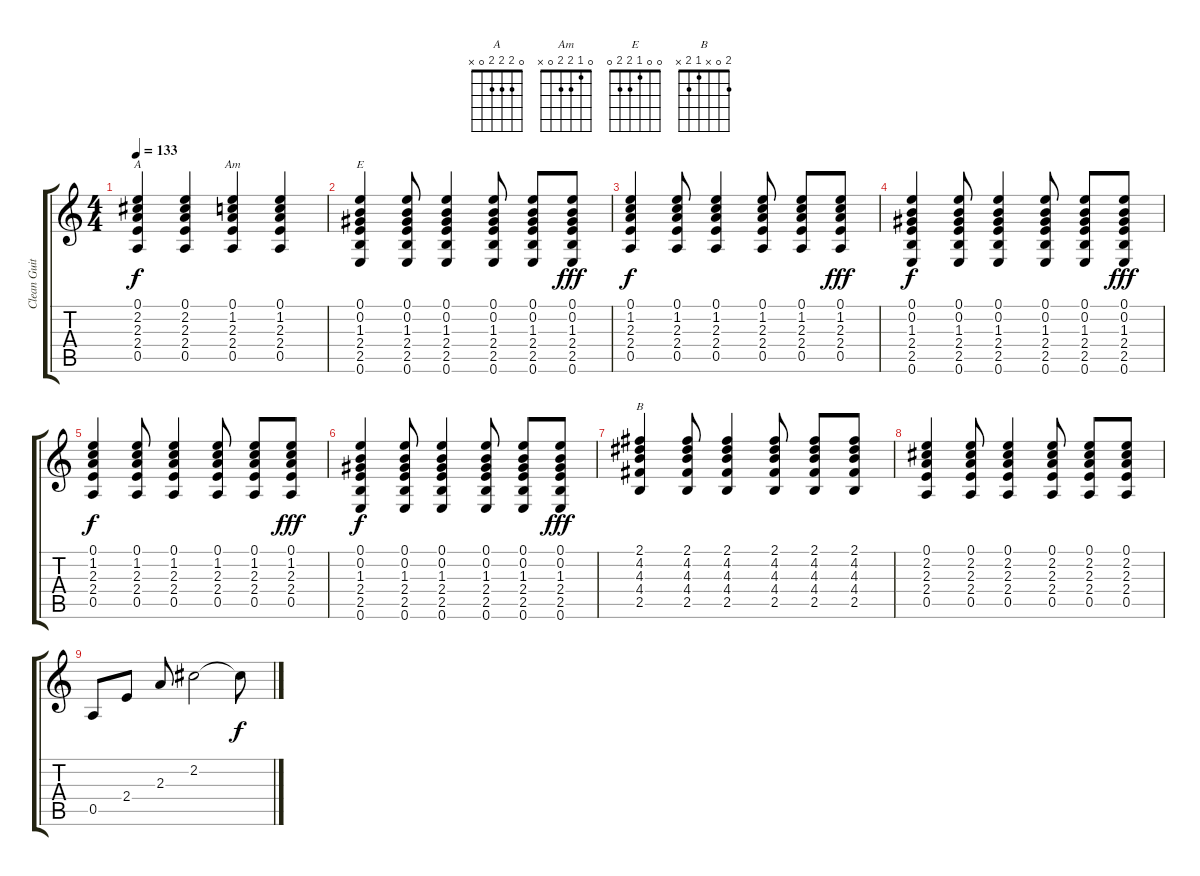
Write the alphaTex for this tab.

\track ("Clean Guitar" "Clean Guit") {instrument electricguitarclean}
\staff {score tabs}
\tuning (E4 B3 G3 D3 A2 E2) {hide}
\chord ("A" 0 2 2 2 0 x)
\chord ("Am" 0 1 2 2 0 x)
\chord ("E" 0 0 1 2 2 0)
\chord ("B" 2 0 x 1 2 x)
\ts (4 4)
\tempo 133
\clef g2
\ks c
(0.1 2.2 2.3 2.4 0.5).4{ch "A" dy f} (0.1 2.2 2.3 2.4 0.5).4 (0.1 1.2 2.3 2.4 0.5).4{ch "Am"} (0.1 1.2 2.3 2.4 0.5).4 |
(0.1 0.2 1.3 2.4 2.5 0.6).4{ch "E"} (0.1 0.2 1.3 2.4 2.5 0.6).8 (0.1 0.2 1.3 2.4 2.5 0.6).4 (0.1 0.2 1.3 2.4 2.5 0.6).8 (0.1 0.2 1.3 2.4 2.5 0.6).8 (0.1 0.2 1.3 2.4 2.5 0.6).8{dy fff} |
(0.1 1.2 2.3 2.4 0.5).4{dy f} (0.1 1.2 2.3 2.4 0.5).8 (0.1 1.2 2.3 2.4 0.5).4 (0.1 1.2 2.3 2.4 0.5).8 (0.1 1.2 2.3 2.4 0.5).8 (0.1 1.2 2.3 2.4 0.5).8{dy fff} |
(0.1 0.2 1.3 2.4 2.5 0.6).4{dy f} (0.1 0.2 1.3 2.4 2.5 0.6).8 (0.1 0.2 1.3 2.4 2.5 0.6).4 (0.1 0.2 1.3 2.4 2.5 0.6).8 (0.1 0.2 1.3 2.4 2.5 0.6).8 (0.1 0.2 1.3 2.4 2.5 0.6).8{dy fff} |
(0.1 1.2 2.3 2.4 0.5).4{dy f} (0.1 1.2 2.3 2.4 0.5).8 (0.1 1.2 2.3 2.4 0.5).4 (0.1 1.2 2.3 2.4 0.5).8 (0.1 1.2 2.3 2.4 0.5).8 (0.1 1.2 2.3 2.4 0.5).8{dy fff} |
(0.1 0.2 1.3 2.4 2.5 0.6).4{dy f} (0.1 0.2 1.3 2.4 2.5 0.6).8 (0.1 0.2 1.3 2.4 2.5 0.6).4 (0.1 0.2 1.3 2.4 2.5 0.6).8 (0.1 0.2 1.3 2.4 2.5 0.6).8 (0.1 0.2 1.3 2.4 2.5 0.6).8{dy fff} |
(2.1 4.2 4.3 4.4 2.5).4{ch "B"} (2.1 4.2 4.3 4.4 2.5).8 (2.1 4.2 4.3 4.4 2.5).4 (2.1 4.2 4.3 4.4 2.5).8 (2.1 4.2 4.3 4.4 2.5).8 (2.1 4.2 4.3 4.4 2.5).8 |
(0.1 2.2 2.3 2.4 0.5).4 (0.1 2.2 2.3 2.4 0.5).8 (0.1 2.2 2.3 2.4 0.5).4 (0.1 2.2 2.3 2.4 0.5).8 (0.1 2.2 2.3 2.4 0.5).8 (0.1 2.2 2.3 2.4 0.5).8 |
0.5.8 2.4.8 2.3.8 2.2.2 2.2{t}.8{dy f}
